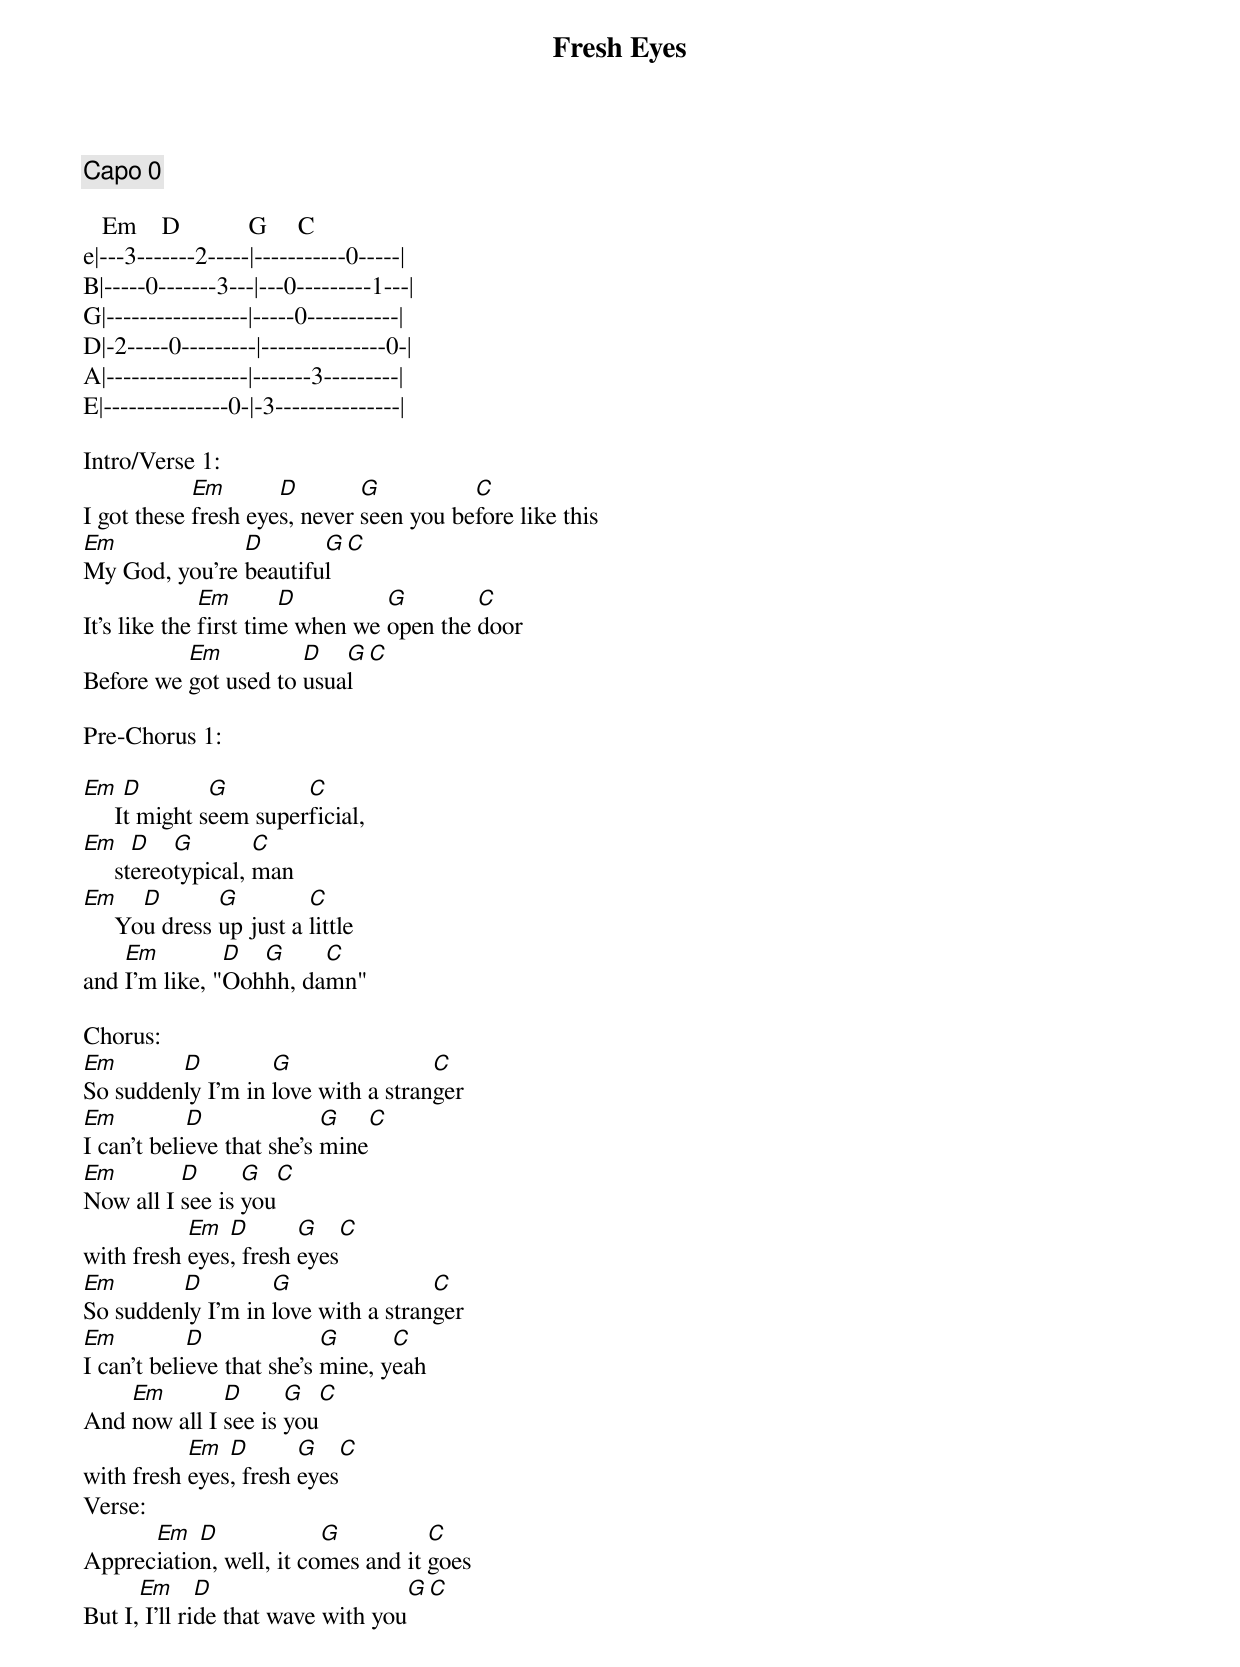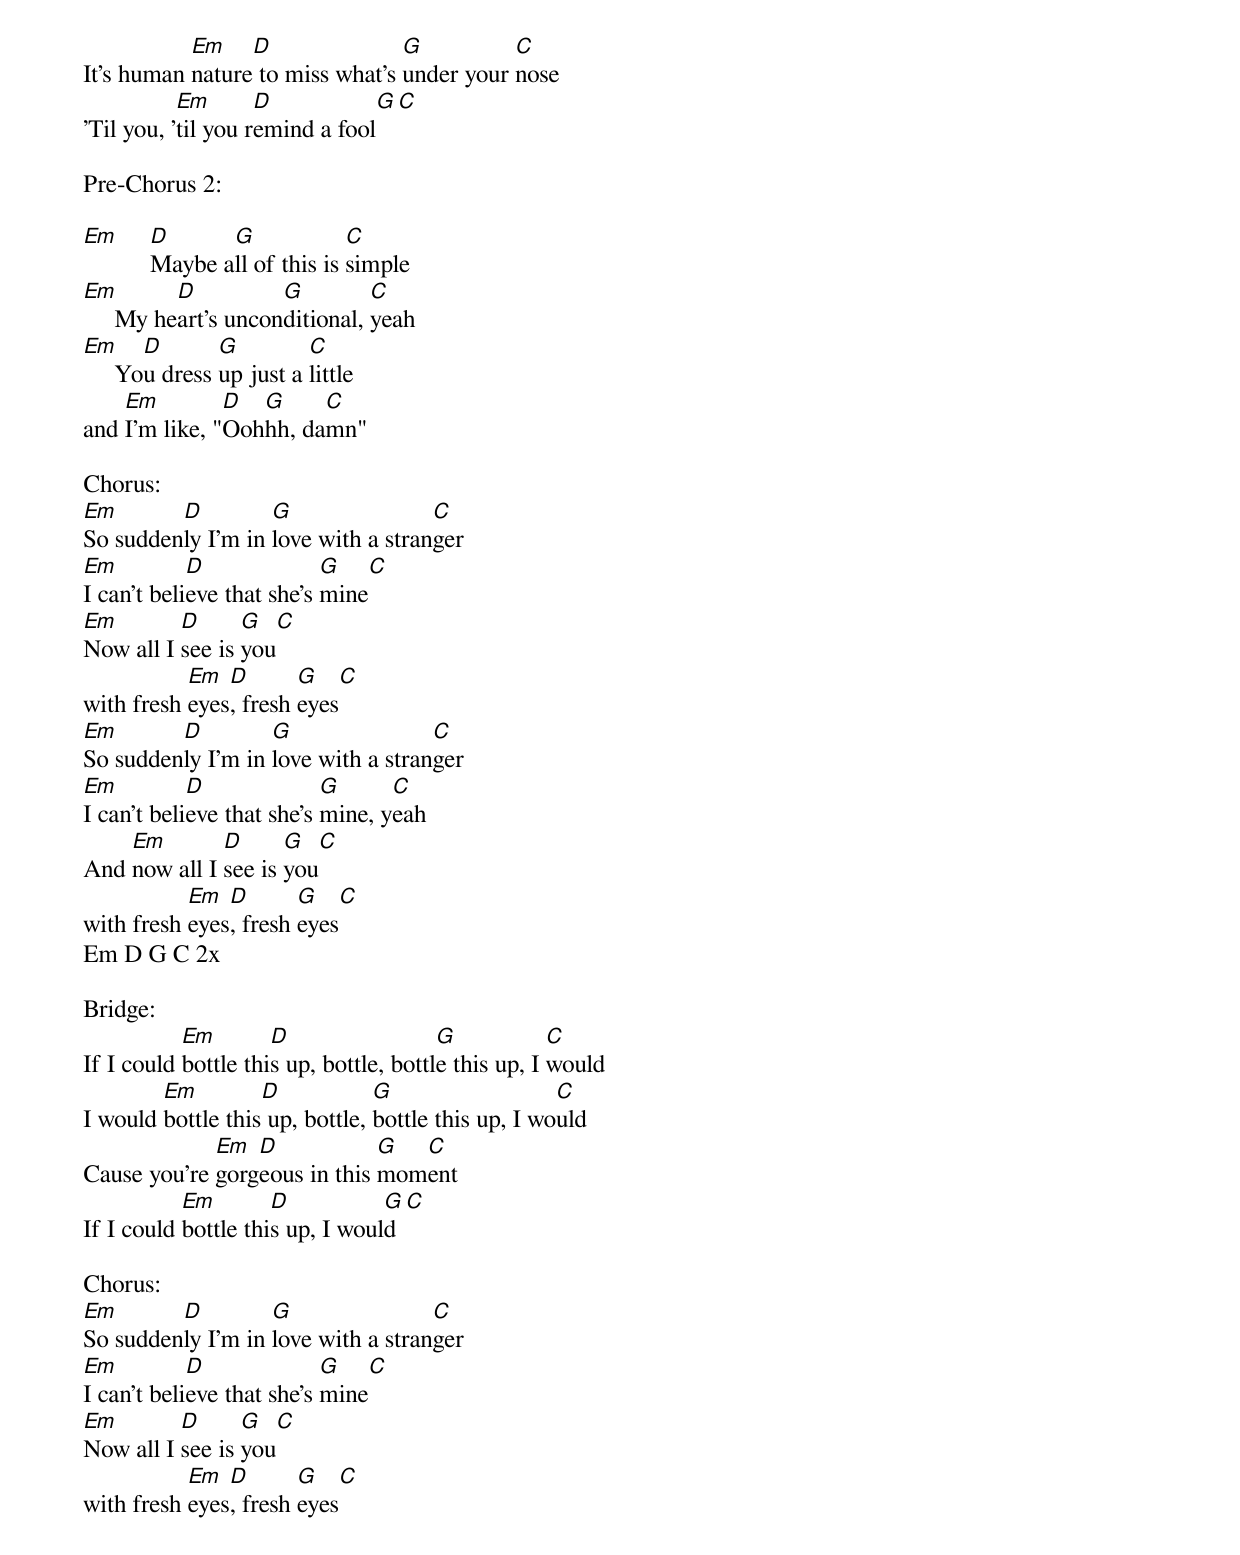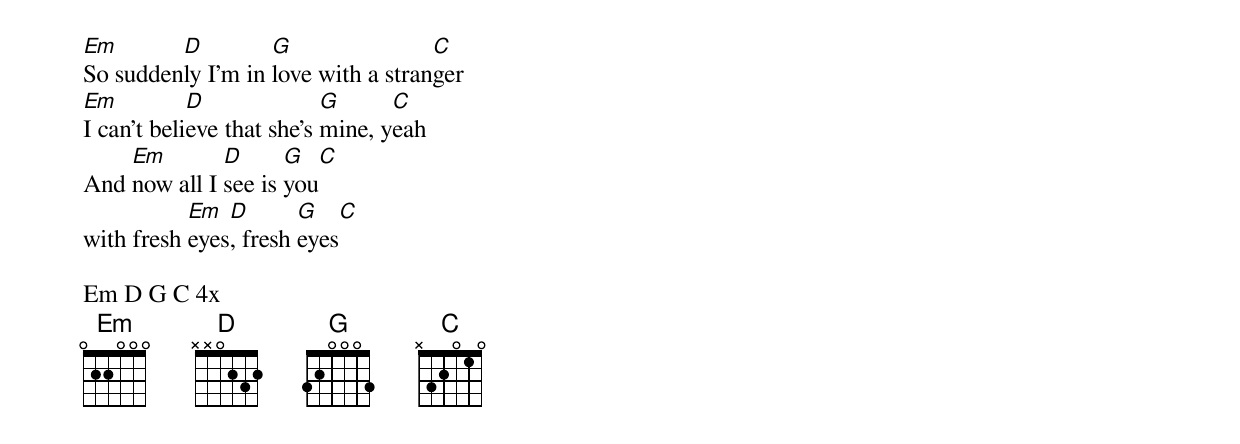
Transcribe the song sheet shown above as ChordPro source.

{title:Fresh Eyes}
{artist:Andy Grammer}
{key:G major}
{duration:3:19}
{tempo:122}
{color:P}

{comment: Capo 0}

   Em    D           G     C
e|---3-------2-----|-----------0-----|
B|-----0-------3---|---0---------1---|
G|-----------------|-----0-----------|
D|-2-----0---------|---------------0-|
A|-----------------|-------3---------|
E|---------------0-|-3---------------|

Intro/Verse 1:
I got these [Em]fresh eye[D]s, never [G]seen you be[C]fore like this
[Em]My God, you're [D]beautifu[G]l[C]
It's like the [Em]first tim[D]e when we [G]open the [C]door
Before we [Em]got used to [D]usua[G]l[C]

Pre-Chorus 1:

[Em]     I[D]t might s[G]eem super[C]ficial,
[Em]     st[D]ereo[G]typical, [C]man
[Em]     Yo[D]u dress [G]up just a [C]little
and [Em]I'm like, "[D]Ooh[G]hh, da[C]mn"

Chorus:
[Em]So sudden[D]ly I'm in [G]love with a stran[C]ger
[Em]I can't beli[D]eve that she's [G]mine[C]
[Em]Now all I [D]see is [G]you[C]
with fresh [Em]eyes[D], fresh [G]eyes[C]
[Em]So sudden[D]ly I'm in [G]love with a stran[C]ger
[Em]I can't beli[D]eve that she's [G]mine, y[C]eah
And [Em]now all I [D]see is [G]you[C]
with fresh [Em]eyes[D], fresh [G]eyes[C]
Verse:
Apprec[Em]iatio[D]n, well, it co[G]mes and it [C]goes
But I,[Em] I'll ri[D]de that wave with you[G][C]
It's human [Em]nature[D] to miss what's [G]under your [C]nose
'Til you, '[Em]til you r[D]emind a fool[G][C]

Pre-Chorus 2:

[Em]     [D]Maybe a[G]ll of this is [C]simple
[Em]     My he[D]art's uncon[G]ditional, [C]yeah
[Em]     Yo[D]u dress [G]up just a [C]little
and [Em]I'm like, "[D]Ooh[G]hh, da[C]mn"

Chorus:
[Em]So sudden[D]ly I'm in [G]love with a stran[C]ger
[Em]I can't beli[D]eve that she's [G]mine[C]
[Em]Now all I [D]see is [G]you[C]
with fresh [Em]eyes[D], fresh [G]eyes[C]
[Em]So sudden[D]ly I'm in [G]love with a stran[C]ger
[Em]I can't beli[D]eve that she's [G]mine, y[C]eah
And [Em]now all I [D]see is [G]you[C]
with fresh [Em]eyes[D], fresh [G]eyes[C]
Em D G C 2x

Bridge:
If I could [Em]bottle thi[D]s up, bottle, bottl[G]e this up, I [C]would
I would [Em]bottle this[D] up, bottle, [G]bottle this up, I wo[C]uld
Cause you're [Em]gorg[D]eous in this [G]mom[C]ent
If I could [Em]bottle thi[D]s up, I woul[G]d[C]

Chorus:
[Em]So sudden[D]ly I'm in [G]love with a stran[C]ger
[Em]I can't beli[D]eve that she's [G]mine[C]
[Em]Now all I [D]see is [G]you[C]
with fresh [Em]eyes[D], fresh [G]eyes[C]
[Em]So sudden[D]ly I'm in [G]love with a stran[C]ger
[Em]I can't beli[D]eve that she's [G]mine, y[C]eah
And [Em]now all I [D]see is [G]you[C]
with fresh [Em]eyes[D], fresh [G]eyes[C]

Em D G C 4x
